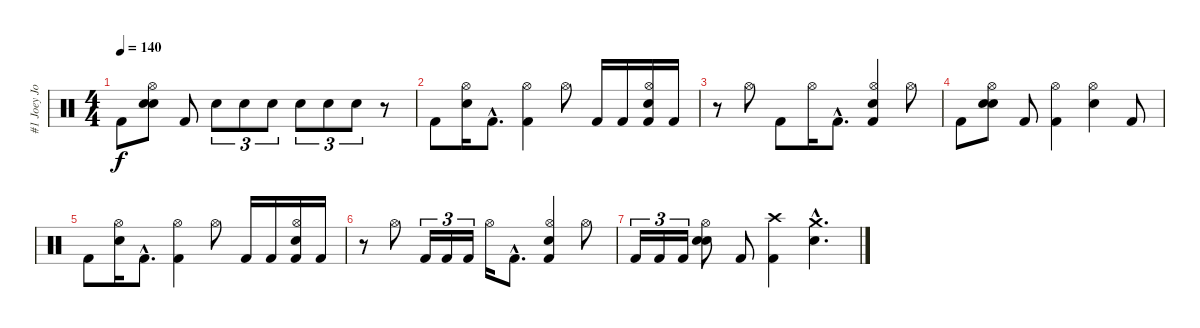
\track ("#1 Joey Jordison - Drums" "#1 Joey Jo") {instrument percussion}
\staff {score}
\articulation defaults
\ts (4 4)
\tempo 140
\clef neutral
\ks c "Kick (hit) 2".8{dy f}
("Hi-Hat (open)" "Electric Snare (hit)" "Electric Snare (hit)").8{bd 120} "Kick (hit) 2".8 "Electric Snare (hit)".8{tu (3 2)} "Electric Snare (hit)".8{tu (3 2)} "Electric Snare (hit)".8{tu (3 2)} "Electric Snare (hit)".8{tu (3 2)} "Electric Snare (hit)".8{tu (3 2)} "Electric Snare (hit)".8{tu (3 2)} r.8 |
"Kick (hit) 2".8 ("Hi-Hat (open)" "Electric Snare (hit)").16 "Kick (hit) 2"{hac}.8{d} ("Hi-Hat (open)" "Kick (hit) 2").4 "Hi-Hat (open)".8 "Kick (hit) 2".16 "Kick (hit) 2".16 ("Hi-Hat (open)" "Electric Snare (hit)" "Kick (hit) 2").16 "Kick (hit) 2".16 |
r.8 "Hi-Hat (open)".8 "Kick (hit) 2".8 "Hi-Hat (open)".16 "Kick (hit) 2"{hac}.8{d} ("Hi-Hat (open)" "Electric Snare (hit)" "Kick (hit) 2").4 "Hi-Hat (open)".8 |
"Kick (hit) 2".8 ("Hi-Hat (open)" "Electric Snare (hit)" "Electric Snare (hit)").8{bd 120} "Kick (hit) 2".8 ("Hi-Hat (open)" "Kick (hit) 2").4 ("Hi-Hat (open)" "Electric Snare (hit)").4 "Kick (hit) 2".8 |
"Kick (hit) 2".8 ("Hi-Hat (open)" "Electric Snare (hit)").16 "Kick (hit) 2"{hac}.8{d} ("Hi-Hat (open)" "Kick (hit) 2").4 "Hi-Hat (open)".8 "Kick (hit) 2".16 "Kick (hit) 2".16 ("Hi-Hat (open)" "Electric Snare (hit)" "Kick (hit) 2").16 "Kick (hit) 2".16 |
r.8 "Hi-Hat (open)".8 "Kick (hit) 2".16{tu (3 2)} "Kick (hit) 2".16{tu (3 2)} "Kick (hit) 2".16{tu (3 2)} "Hi-Hat (open)".16 "Kick (hit) 2"{hac}.8{d} ("Hi-Hat (open)" "Electric Snare (hit)" "Kick (hit) 2").4 "Hi-Hat (open)".8 |
"Kick (hit) 2".16{tu (3 2)} "Kick (hit) 2".16{tu (3 2)} "Kick (hit) 2".16{tu (3 2)} ("Hi-Hat (open)" "Electric Snare (hit)" "Electric Snare (hit)").8{bd 120} "Kick (hit) 2".8 ("Crash high (hit)" "Kick (hit) 2").4 ("Crash medium (hit)"{hac} "Electric Snare (hit)"{hac}).4{d}
